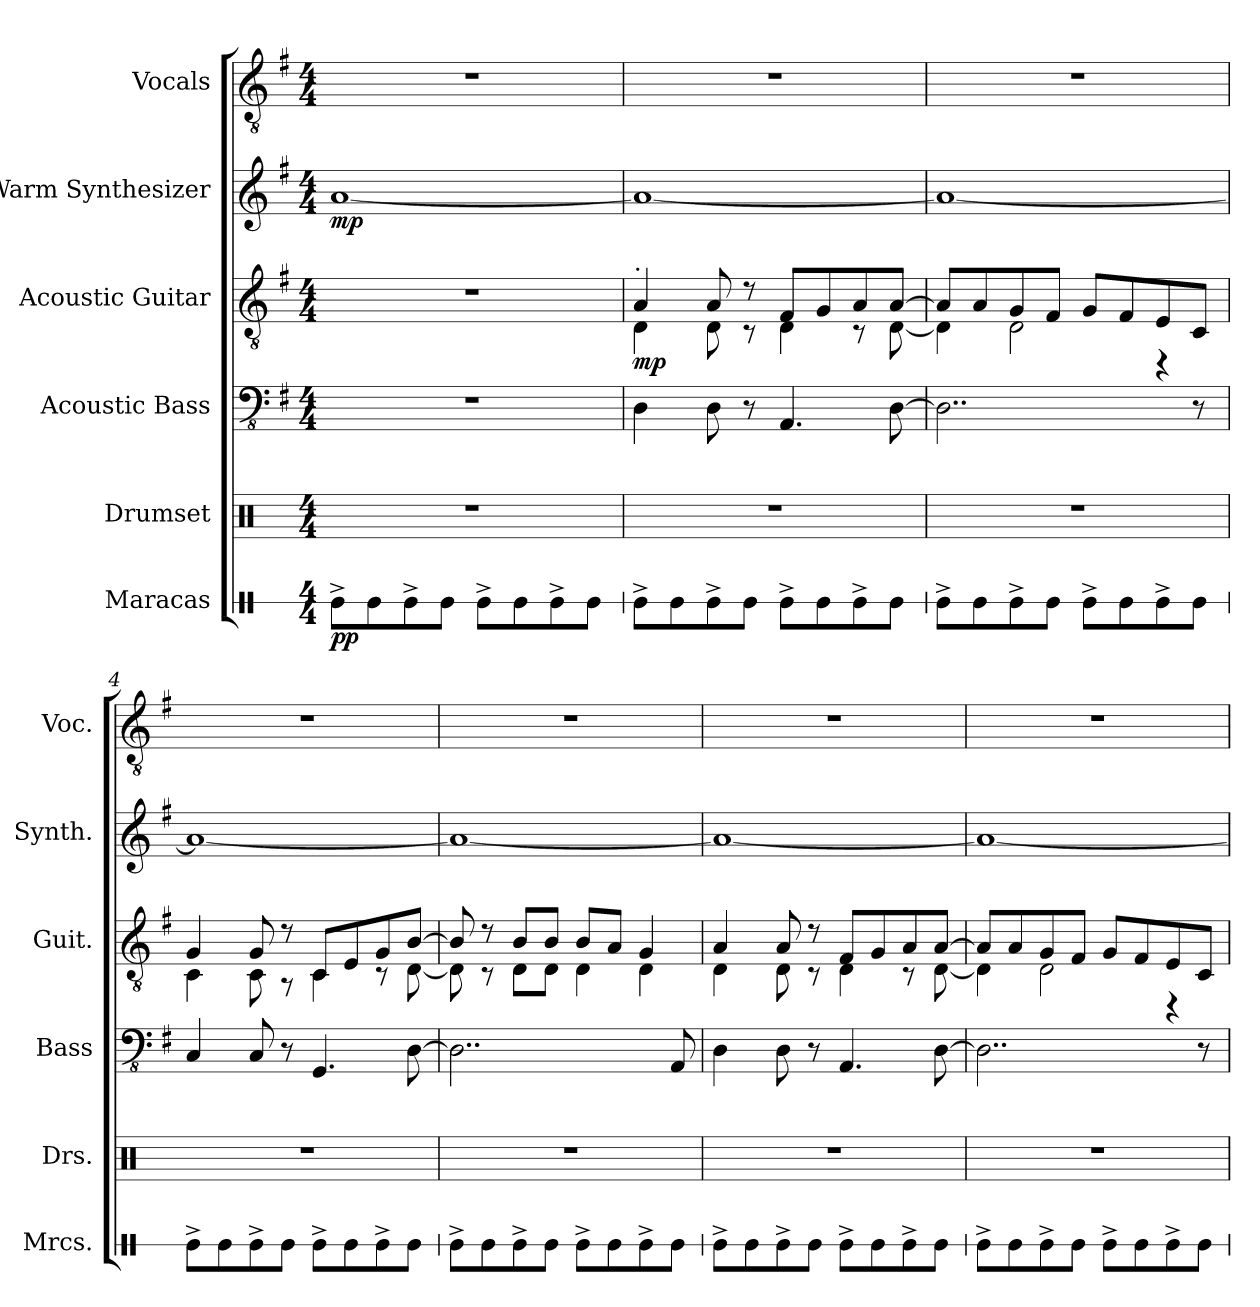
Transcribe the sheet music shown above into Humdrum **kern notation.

**kern	**dynam	**kern	**kern	**kern	**dynam	**kern	**dynam	**kern
*part6	*part6	*part5	*part4	*part3	*part3	*part2	*part2	*part1
*staff6	*staff6	*staff5	*staff4	*staff3	*staff3	*staff2	*staff2	*staff1
*I"Maracas	*	*I"Drumset	*I"Acoustic Bass	*I"Acoustic Guitar	*	*I"Warm Synthesizer	*	*I"Vocals
*I'Mrcs.	*	*I'Drs.	*I'Bass	*I'Guit.	*	*I'Synth.	*	*I'Voc.
*stria1	*	*	*	*	*	*	*	*
*clefX	*	*clefX	*clefFv4	*clefGv2	*	*clefG2	*	*clefGv2
*k[]	*	*k[]	*k[f#]	*k[f#]	*	*k[f#]	*	*k[f#]
*M4/4	*	*M4/4	*M4/4	*M4/4	*	*M4/4	*	*M4/4
=1	=1	=1	=1	=1	=1	=1	=1	=1
!	!LO:DY:b	!	!	!	!	!	!LO:DY:b	!
8Re^\L	pp	1r	1r	1r	.	[1a	mp	1r
8Re\	.	.	.	.	.	.	.	.
8Re^\	.	.	.	.	.	.	.	.
8Re\J	.	.	.	.	.	.	.	.
8Re^\L	.	.	.	.	.	.	.	.
8Re\	.	.	.	.	.	.	.	.
8Re^\	.	.	.	.	.	.	.	.
8Re\J	.	.	.	.	.	.	.	.
=2	=2	=2	=2	=2	=2	=2	=2	=2
*	*	*	*	*^	*	*	*	*
!	!	!	!	!LO:TX:a:t=.	!	!	!	!	!
!	!	!	!	!	!	!LO:DY:b	!	!	!
8Re^\L	.	1r	4DD\	4A/	4D\	mp	1a_	.	1r
8Re\	.	.	.	.	.	.	.	.	.
8Re^\	.	.	8DD\	8A/	8D\	.	.	.	.
8Re\J	.	.	8r	8r	8r	.	.	.	.
8Re^\L	.	.	4.AAA/	8F#/L	4D\	.	.	.	.
8Re\	.	.	.	8G/	.	.	.	.	.
8Re^\	.	.	.	8A/	8r	.	.	.	.
8Re\J	.	.	[8DD\	[8A/J	[8D\	.	.	.	.
=3	=3	=3	=3	=3	=3	=3	=3	=3	=3
8Re^\L	.	1r	2..DD\]	8A/L]	4D\]	.	1a_	.	1r
8Re\	.	.	.	8A/	.	.	.	.	.
8Re^\	.	.	.	8G/	2D\	.	.	.	.
8Re\J	.	.	.	8F#/J	.	.	.	.	.
8Re^\L	.	.	.	8G/L	.	.	.	.	.
8Re\	.	.	.	8F#/	.	.	.	.	.
8Re^\	.	.	.	8E/	4r	.	.	.	.
8Re\J	.	.	8r	8C/J	.	.	.	.	.
=4	=4	=4	=4	=4	=4	=4	=4	=4	=4
8Re^\L	.	1r	4CC/	4G/	4C\	.	1a_	.	1r
8Re\	.	.	.	.	.	.	.	.	.
8Re^\	.	.	8CC/	8G/	8C\	.	.	.	.
8Re\J	.	.	8r	8r	8r	.	.	.	.
8Re^\L	.	.	4.GGG/	8C/L	4C\	.	.	.	.
8Re\	.	.	.	8E/	.	.	.	.	.
8Re^\	.	.	.	8G/	8r	.	.	.	.
8Re\J	.	.	[8DD\	[8B/J	[8D\	.	.	.	.
!!LO:PB:g=z
=5	=5	=5	=5	=5	=5	=5	=5	=5	=5
8Re^\L	.	1r	2..DD\]	8B/]	8D\]	.	1a_	.	1r
8Re\	.	.	.	8r	8r	.	.	.	.
8Re^\	.	.	.	8B/L	8D\L	.	.	.	.
8Re\J	.	.	.	8B/J	8D\J	.	.	.	.
8Re^\L	.	.	.	8B/L	4D\	.	.	.	.
8Re\	.	.	.	8A/J	.	.	.	.	.
8Re^\	.	.	.	4G/	4D\	.	.	.	.
8Re\J	.	.	8AAA/	.	.	.	.	.	.
=6	=6	=6	=6	=6	=6	=6	=6	=6	=6
8Re^\L	.	1r	4DD\	4A/	4D\	.	1a_	.	1r
8Re\	.	.	.	.	.	.	.	.	.
8Re^\	.	.	8DD\	8A/	8D\	.	.	.	.
8Re\J	.	.	8r	8r	8r	.	.	.	.
8Re^\L	.	.	4.AAA/	8F#/L	4D\	.	.	.	.
8Re\	.	.	.	8G/	.	.	.	.	.
8Re^\	.	.	.	8A/	8r	.	.	.	.
8Re\J	.	.	[8DD\	[8A/J	[8D\	.	.	.	.
=7	=7	=7	=7	=7	=7	=7	=7	=7	=7
8Re^\L	.	1r	2..DD\]	8A/L]	4D\]	.	1a_	.	1r
8Re\	.	.	.	8A/	.	.	.	.	.
8Re^\	.	.	.	8G/	2D\	.	.	.	.
8Re\J	.	.	.	8F#/J	.	.	.	.	.
8Re^\L	.	.	.	8G/L	.	.	.	.	.
8Re\	.	.	.	8F#/	.	.	.	.	.
8Re^\	.	.	.	8E/	4r	.	.	.	.
8Re\J	.	.	8r	8C/J	.	.	.	.	.
*	*	*	*	*v	*v	*	*	*	*
=	=	=	=	=	=	=	=	=
*-	*-	*-	*-	*-	*-	*-	*-	*-
